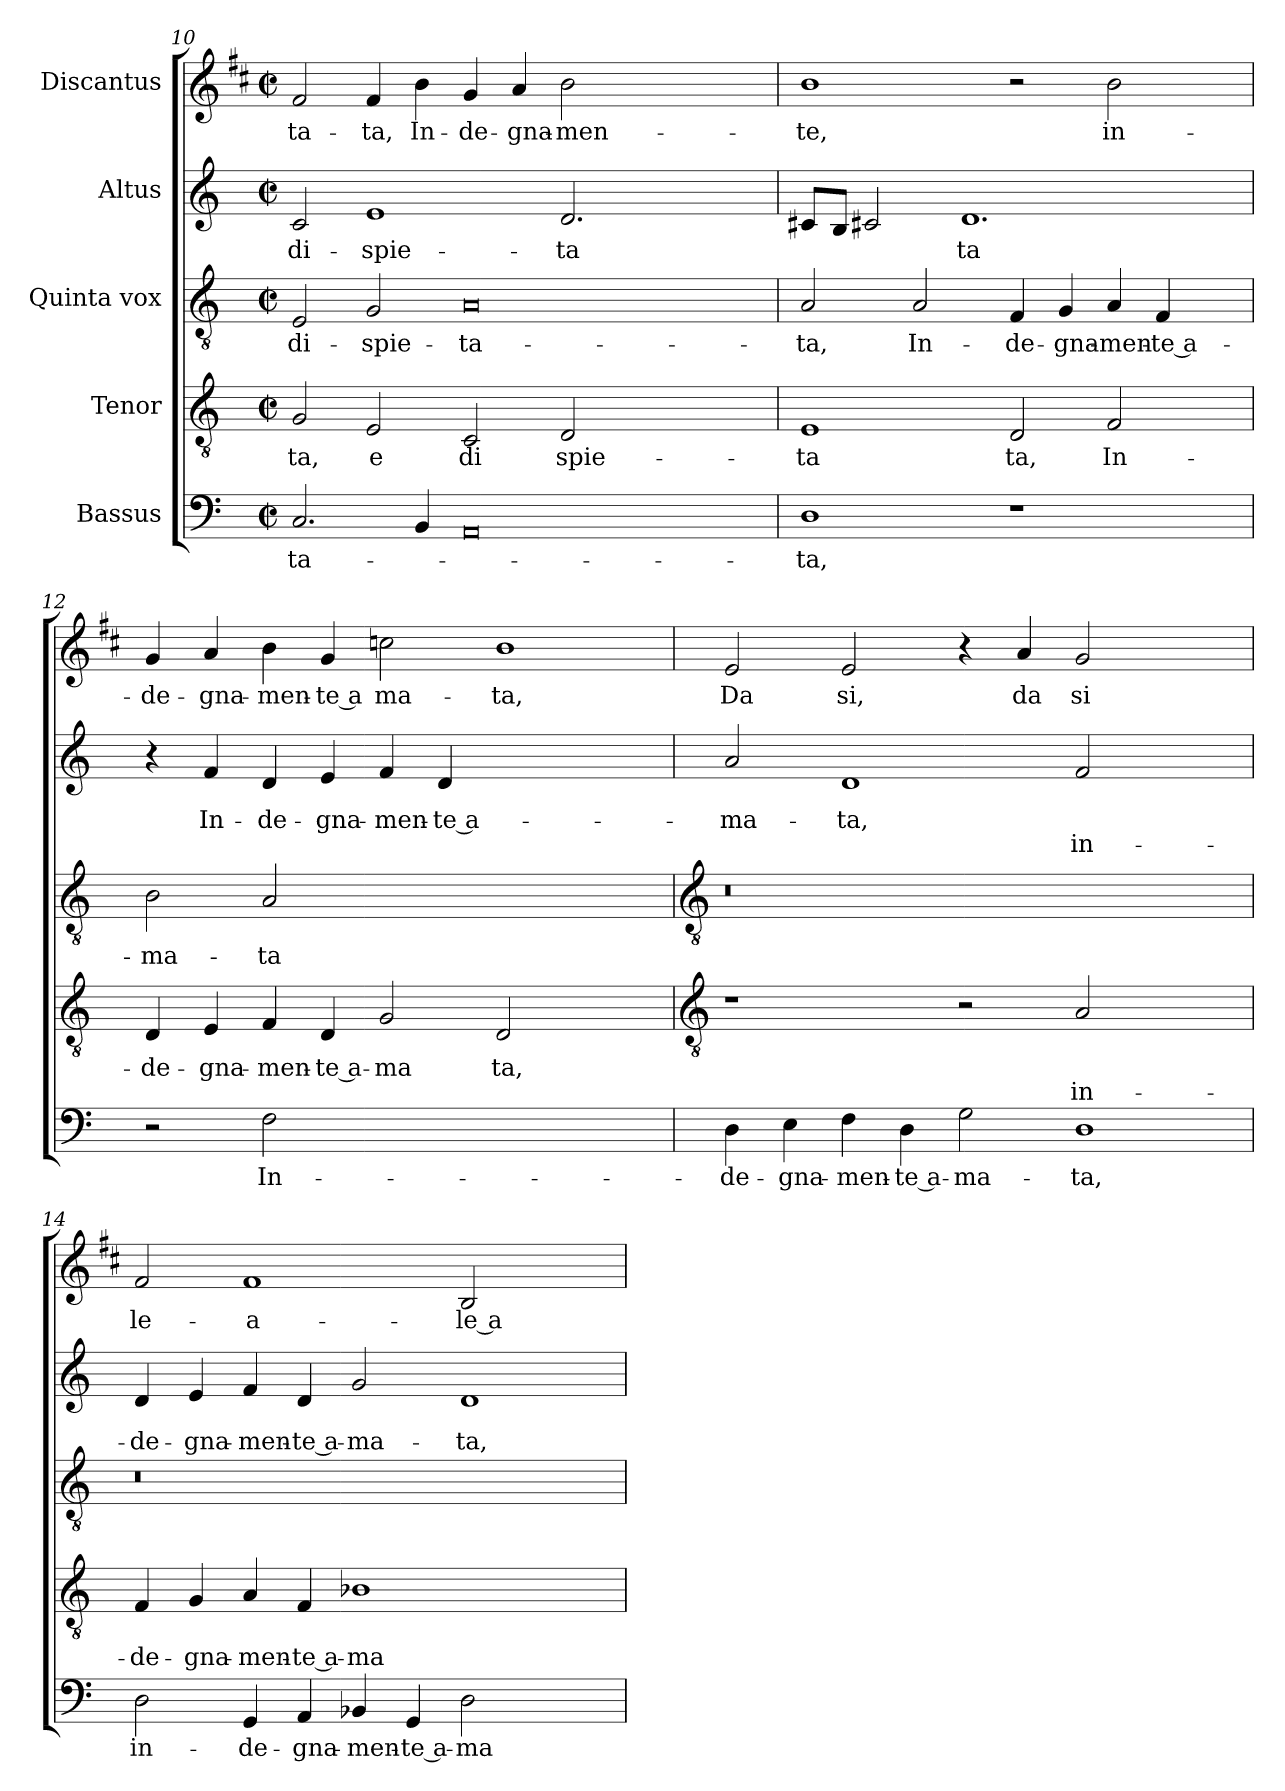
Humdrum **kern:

**kern	**text	**kern	**text	**text	**kern	**text	**kern	**text	**text	**kern	**text
*part5	*part5	*part4	*part4	*part4	*part3	*part3	*part2	*part2	*part2	*part1	*part1
*staff5	*staff5	*staff4	*staff4	*staff4	*staff3	*staff3	*staff2	*staff2	*staff2	*staff1	*staff1
*I"Bassus	*	*I"Tenor	*	*	*I"Quinta vox	*	*I"Altus	*	*	*I"Discantus	*
*clefF4	*	*clefGv2	*	*	*clefGv2	*	*clefG2	*	*	*clefG2	*
*	*	*	*	*	*	*	*	*	*	*ITrd1c2	*
*k[]	*	*k[]	*	*	*k[]	*	*k[]	*	*	*k[]	*
*C:	*	*C:	*	*	*C:	*	*C:	*	*	*C:	*
*M4/2	*	*M4/2	*	*	*M4/2	*	*M4/2	*	*	*M4/2	*
*met(c|)	*	*met(c|)	*	*	*met(c|)	*	*met(c|)	*	*	*met(c|)	*
=10	=10	=10	=10	=10	=10	=10	=10	=10	=10	=10	=10
!	!LO:LY:b	!	!LO:LY:b	!	!	!LO:LY:b	!	!LO:LY:b	!	!	!LO:LY:b
2.C	-ta-	2G	-ta,	.	2E	di-	2c	di-	.	2e	-ta-
!	!	!	!LO:LY:b	!	!	!LO:LY:b	!	!LO:LY:b	!	!	!LO:LY:b
.	.	2E	e	.	2G	-spie-	1e	-spie-	.	4e	-ta,
!	!	!	!	!	!	!	!	!	!	!	!LO:LY:b
4BB	.	.	.	.	.	.	.	.	.	4a	In-
!	!	!	!LO:LY:b	!	!	!LO:LY:b	!	!	!	!	!LO:LY:b
0AA	.	2C	di	.	0A	-ta-	.	.	.	4f	-de-
!	!	!	!	!	!	!	!	!	!	!	!LO:LY:b
.	.	.	.	.	.	.	.	.	.	4g	-gna-
!	!	!	!LO:LY:b	!	!	!	!	!LO:LY:b	!	!	!LO:LY:b
.	.	2D	spie-	.	.	.	2.d	-ta	.	2a	-men-
.	.	1ryy	.	.	.	.	.	.	.	1ryy	.
.	.	.	.	.	.	.	2.ryy	.	.	.	.
=11	=11	=11	=11	=11	=11	=11	=11	=11	=11	=11	=11
!	!LO:LY:b	!	!LO:LY:b	!	!	!LO:LY:b	!	!	!	!	!LO:LY:b
1D	-ta,	1E	-ta	.	2A	-ta,	8c#XL	.	.	1a	-te,
.	.	.	.	.	.	.	8BJ	.	.	.	.
.	.	.	.	.	.	.	2c#X	.	.	.	.
!	!	!	!	!	!	!LO:LY:b	!	!	!	!	!
.	.	.	.	.	2A	In-	.	.	.	.	.
!	!	!	!	!	!	!	!	!LO:LY:b	!	!	!
.	.	.	.	.	.	.	1.d	ta	.	.	.
!	!	!	!LO:LY:b	!	!	!LO:LY:b	!	!	!	!	!
1r	.	2D	ta,	.	4F	-de-	.	.	.	2r	.
!	!	!	!	!	!	!LO:LY:b	!	!	!	!	!
.	.	.	.	.	4G	-gna-	.	.	.	.	.
!	!	!	!LO:LY:b	!	!	!LO:LY:b	!	!	!	!	!LO:LY:b
.	.	2F	In-	.	4A	-men-	.	.	.	2a	in-
!	!	!	!	!	!	!LO:LY:b	!	!	!	!	!
.	.	.	.	.	4F	-te a-	.	.	.	.	.
4ryy	.	4ryy	.	.	4ryy	.	.	.	.	4ryy	.
!!LO:LB:g=z
=12	=12	=12	=12	=12	=12	=12	=12	=12	=12	=12	=12
.	.	.	.	.	.	.	4qqGyy	.	.	.	.
!	!	!	!LO:LY:b	!	!	!LO:LY:b	!	!	!	!	!LO:LY:b
2r	.	4D	-de-	.	2B	-ma-	4r	.	.	4f	-de-
!	!	!	!LO:LY:b	!	!	!	!	!LO:LY:b	!	!	!LO:LY:b
.	.	4E	-gna-	.	.	.	4f	In-	.	4g	-gna-
!	!LO:LY:b	!	!LO:LY:b	!	!	!LO:LY:b	!	!LO:LY:b	!	!	!LO:LY:b
2F	In-	4F	-men-	.	2A	-ta	4d	-de-	.	4a	-men-
!	!	!	!LO:LY:b	!	!	!	!	!LO:LY:b	!	!	!LO:LY:b
.	.	4D	-te a-	.	.	.	4e	-gna-	.	4f	-te a
!	!	!	!LO:LY:b	!	!	!	!	!LO:LY:b	!	!	!LO:LY:b
1.ryy	.	2G	-ma	.	1.ryy	.	4f	-men-	.	2b-	ma-
!	!	!	!	!	!	!	!	!LO:LY:b	!	!	!
.	.	.	.	.	.	.	4d	-te a-	.	.	.
!	!	!	!LO:LY:b	!	!	!	!	!	!	!	!LO:LY:b
.	.	2D	ta,	.	.	.	1ryy	.	.	1a	-ta,
.	.	2ryy	.	.	.	.	.	.	.	.	.
!!LO:LB:g=z
=13	=13	=13	=13	=13	=13	=13	=13	=13	=13	=13	=13
*	*	*clefGv2	*	*	*clefGv2	*	*	*	*	*	*
!	!LO:LY:b	!	!	!	!	!	!	!LO:LY:b	!	!	!LO:LY:b
4D	-de-	1r	.	.	0r	.	2a	-ma-	.	2d	Da
!	!LO:LY:b	!	!	!	!	!	!	!	!	!	!
4E	-gna-	.	.	.	.	.	.	.	.	.	.
!	!LO:LY:b	!	!	!	!	!	!	!LO:LY:b	!	!	!LO:LY:b
4F	-men-	.	.	.	.	.	1d	-ta,	.	2d	si,
!	!LO:LY:b	!	!	!	!	!	!	!	!	!	!
4D	-te a-	.	.	.	.	.	.	.	.	.	.
!	!LO:LY:b	!	!	!	!	!	!	!	!	!	!
2G	-ma-	2r	.	.	.	.	.	.	.	4r	.
!	!	!	!	!	!	!	!	!	!	!	!LO:LY:b
.	.	.	.	.	.	.	.	.	.	4g	da
!	!LO:LY:b	!	!	!LO:LY:b	!	!	!	!	!LO:LY:b	!	!LO:LY:b
1D	-ta,	2A	.	in-	.	.	2f	.	in-	2f	si
.	.	2ryy	.	.	2ryy	.	2ryy	.	.	2ryy	.
=14	=14	=14	=14	=14	=14	=14	=14	=14	=14	=14	=14
!	!LO:LY:b	!	!	!LO:LY:b	!	!	!	!	!LO:LY:b	!	!LO:LY:b
2D	in-	4F	.	-de-	0r	.	4d	.	-de-	2e	le-
!	!	!	!	!LO:LY:b	!	!	!	!	!LO:LY:b	!	!
.	.	4G	.	-gna-	.	.	4e	.	-gna-	.	.
!	!LO:LY:b	!	!	!LO:LY:b	!	!	!	!	!LO:LY:b	!	!LO:LY:b
4GG	-de-	4A	.	-men-	.	.	4f	.	-men-	1e	-a-
!	!LO:LY:b	!	!	!LO:LY:b	!	!	!	!	!LO:LY:b	!	!
4AA	-gna-	4F	.	-te a-	.	.	4d	.	-te a-	.	.
!	!LO:LY:b	!	!	!LO:LY:b	!	!	!	!	!LO:LY:b	!	!
4BB-X	-men-	1B-X	.	-ma-	.	.	2g	.	-ma-	.	.
!	!LO:LY:b	!	!	!	!	!	!	!	!	!	!
4GG	-te a-	.	.	.	.	.	.	.	.	.	.
!	!LO:LY:b	!	!	!	!	!	!	!	!LO:LY:b	!	!LO:LY:b
2D	-ma-	.	.	.	.	.	1d	.	-ta,	2A	-le a-
2ryy	.	2ryy	.	.	2ryy	.	.	.	.	2ryy	.
=	=	=	=	=	=	=	=	=	=	=	=
*-	*-	*-	*-	*-	*-	*-	*-	*-	*-	*-	*-
